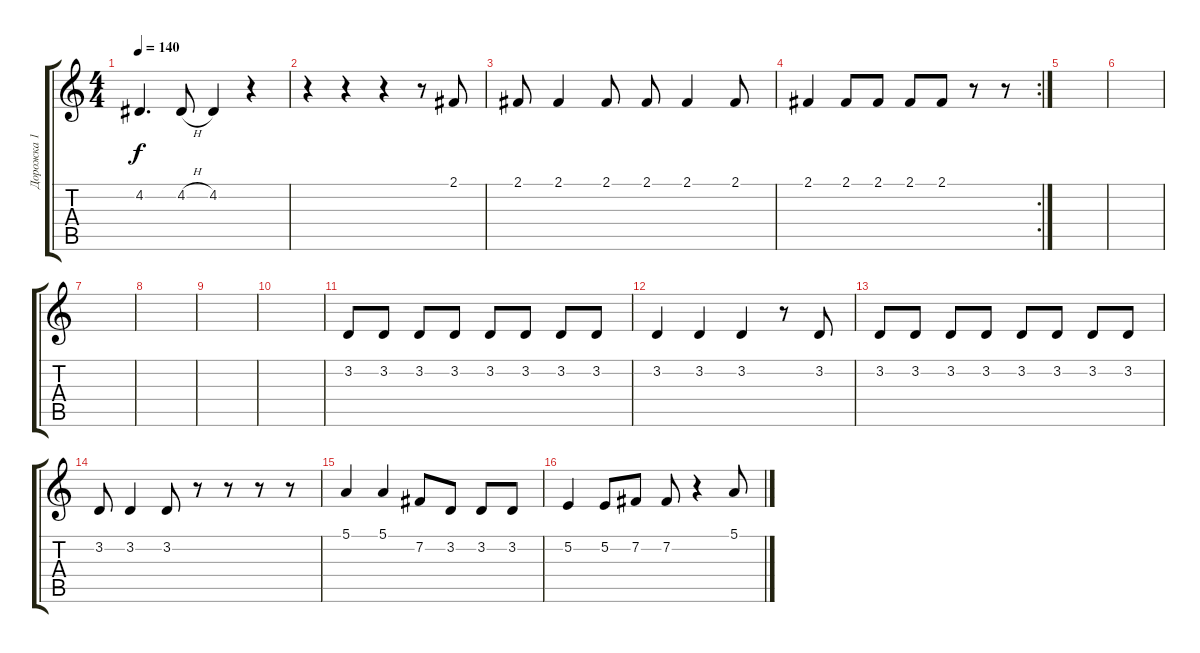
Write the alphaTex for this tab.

\track ("Дорожка 1" "Дорожка 1") {instrument acousticgrandpiano}
\staff {score tabs}
\tuning (E4 B3 G3 D3 A2 E2) {hide}
\ts (4 4)
\tempo 140
\clef g2
\ks c
4.2.4{d dy f} 4.2{h}.8 4.2.4 r.4 |
r.4 r.4 r.4 r.8 2.1.8 |
2.1.8 2.1.4 2.1.8 2.1.8 2.1.4 2.1.8 |
\rc 2
2.1.4 2.1.8 2.1.8 2.1.8 2.1.8 r.8 r.8 |
|
|
|
|
|
|
3.2.8 3.2.8 3.2.8 3.2.8 3.2.8 3.2.8 3.2.8 3.2.8 |
3.2.4 3.2.4 3.2.4 r.8 3.2.8 |
3.2.8 3.2.8 3.2.8 3.2.8 3.2.8 3.2.8 3.2.8 3.2.8 |
3.2.8 3.2.4 3.2.8 r.8 r.8 r.8 r.8 |
5.1.4 5.1.4 7.2.8 3.2.8 3.2.8 3.2.8 |
5.2.4 5.2.8 7.2.8 7.2.8 r.4 5.1.8
